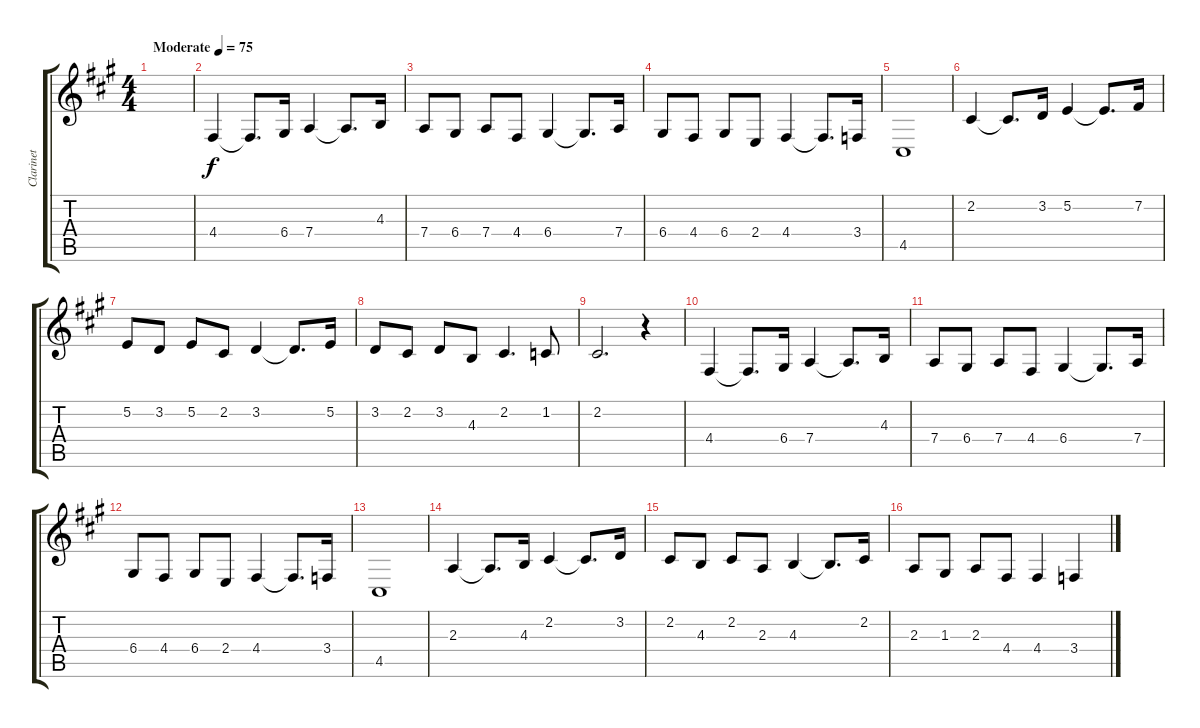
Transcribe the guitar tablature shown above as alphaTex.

\track ("Clarinet" "Clarinet") {instrument clarinet}
\staff {score tabs}
\tuning (E4 B3 G3 D3 A2 E2) {hide}
\ts (4 4)
\tempo (75 "Moderate")
\clef g2
\ks f#minor
|
4.4.4 4.4{t}.8{d} 6.4.16 7.4.4 7.4{t}.8{d} 4.3.16 |
7.4.8 6.4.8 7.4.8 4.4.8 6.4.4 6.4{t}.8{d} 7.4.16 |
6.4.8 4.4.8 6.4.8 2.4.8 4.4.4 4.4{t}.8{d} 3.4.16 |
4.5.1 |
2.2.4 2.2{t}.8{d} 3.2.16 5.2.4 5.2{t}.8{d} 7.2.16 |
5.2.8 3.2.8 5.2.8 2.2.8 3.2.4 3.2{t}.8{d} 5.2.16 |
3.2.8 2.2.8 3.2.8 4.3.8 2.2.4{d} 1.2.8 |
2.2.2{d} r.4 |
4.4.4 4.4{t}.8{d} 6.4.16 7.4.4 7.4{t}.8{d} 4.3.16 |
7.4.8 6.4.8 7.4.8 4.4.8 6.4.4 6.4{t}.8{d} 7.4.16 |
6.4.8 4.4.8 6.4.8 2.4.8 4.4.4 4.4{t}.8{d} 3.4.16 |
4.5.1 |
2.3.4 2.3{t}.8{d} 4.3.16 2.2.4 2.2{t}.8{d} 3.2.16 |
2.2.8 4.3.8 2.2.8 2.3.8 4.3.4 4.3{t}.8{d} 2.2.16 |
2.3.8 1.3.8 2.3.8 4.4.8 4.4.4 3.4.4
